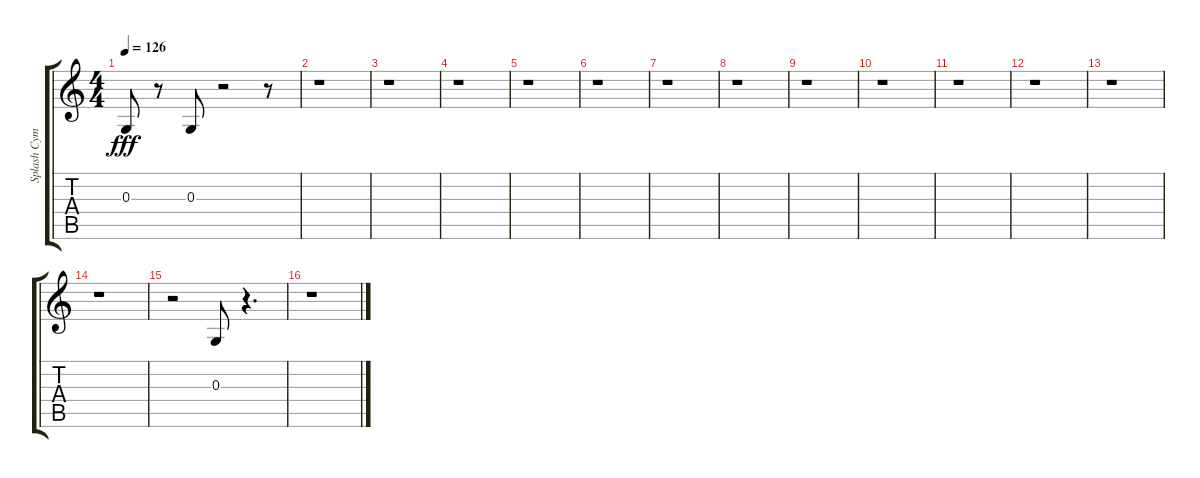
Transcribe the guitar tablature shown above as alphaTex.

\track ("Splash Cymbal" "Splash Cym") {instrument acousticgrandpiano}
\staff {score tabs}
\tuning (E4 B3 G3 D3 A2 E2) {hide}
\ts (4 4)
\tempo 126
\clef g2
\ks c
0.3.8{dy fff} r.8 0.3.8 r.2 r.8 |
r.1 |
r.1 |
r.1 |
r.1 |
r.1 |
r.1 |
r.1 |
r.1 |
r.1 |
r.1 |
r.1 |
r.1 |
r.1 |
r.2 0.3.8 r.4{d} |
r.1
